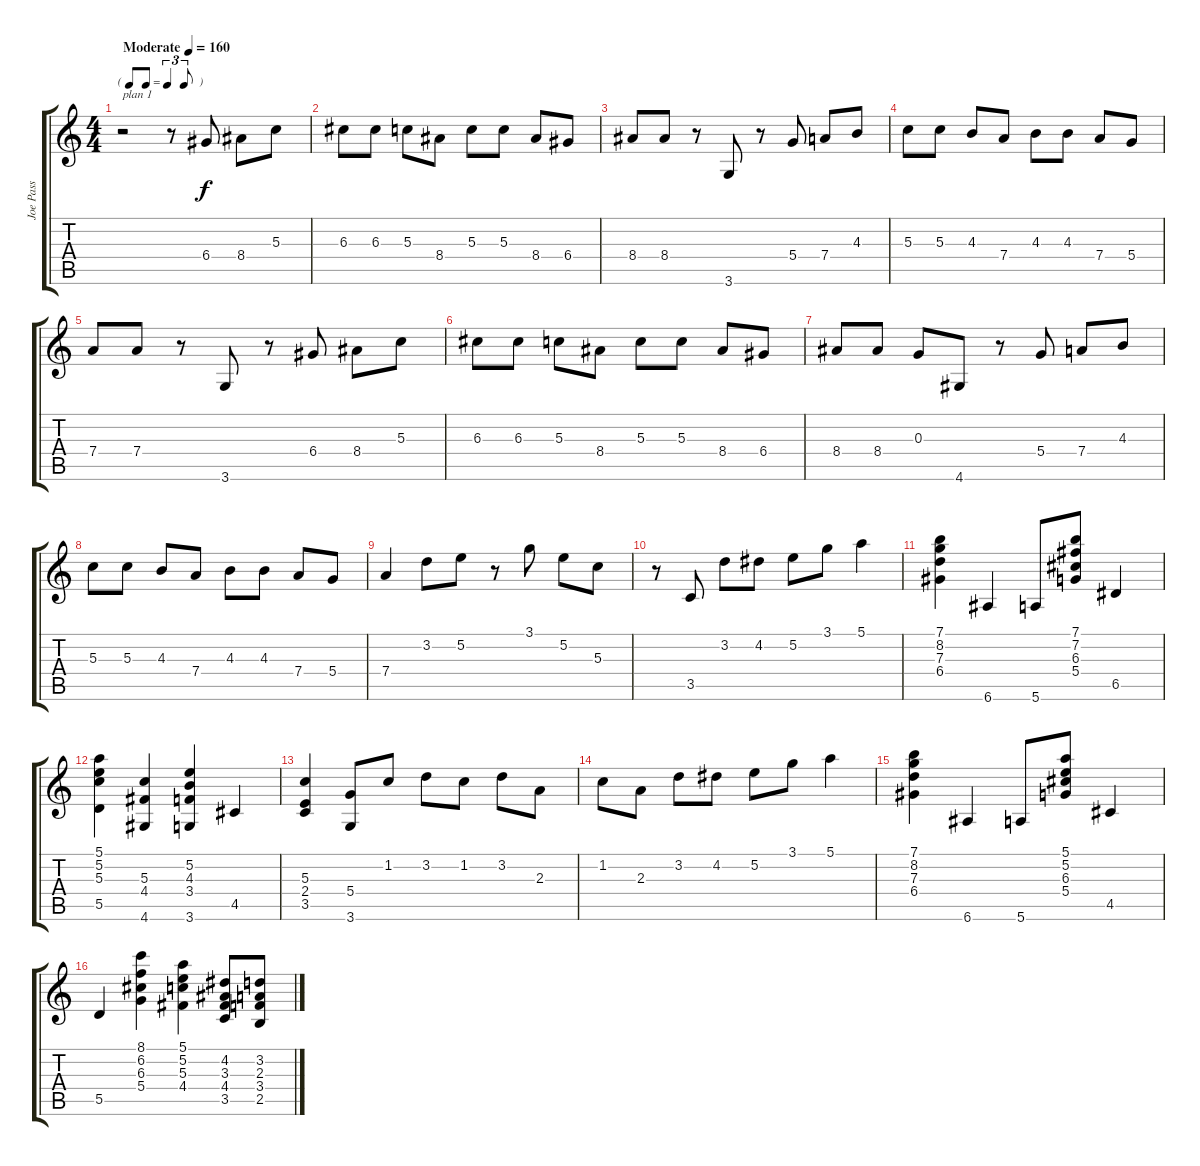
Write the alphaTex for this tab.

\track ("Joe Pass" "Joe Pass") {instrument electricguitarjazz}
\staff {score tabs}
\tuning (E4 B3 G3 D3 A2 E2) {hide}
\ts (4 4)
\tf triplet8th
\tempo (160 "Moderate")
\clef g2
\ks c
r.2{txt "plan 1" dy f instrument electricguitarjazz} r.8 6.4.8 8.4.8 5.3.8 |
6.3.8 6.3.8 5.3.8 8.4.8 5.3.8 5.3.8 8.4.8 6.4.8 |
8.4.8 8.4.8 r.8 3.6.8 r.8 5.4.8 7.4.8 4.3.8 |
5.3.8 5.3.8 4.3.8 7.4.8 4.3.8 4.3.8 7.4.8 5.4.8 |
7.4.8 7.4.8 r.8 3.6.8 r.8 6.4.8 8.4.8 5.3.8 |
6.3.8 6.3.8 5.3.8 8.4.8 5.3.8 5.3.8 8.4.8 6.4.8 |
8.4.8 8.4.8 0.3.8 4.6.8 r.8 5.4.8 7.4.8 4.3.8 |
5.3.8 5.3.8 4.3.8 7.4.8 4.3.8 4.3.8 7.4.8 5.4.8 |
7.4.4 3.2.8 5.2.8 r.8 3.1.8 5.2.8 5.3.8 |
r.8 3.5.8 3.2.8 4.2.8 5.2.8 3.1.8 5.1.4 |
(7.1 8.2 7.3 6.4).4 6.6.4 5.6.8 (7.1 7.2 6.3 5.4).8 6.5.4 |
(5.1 5.2 5.3 5.5).4 (5.3 4.4 4.6).4 (5.2 4.3 3.4 3.6).4 4.5.4 |
(5.3 2.4 3.5).4 (5.4 3.6).8 1.2.8 3.2.8 1.2.8 3.2.8 2.3.8 |
1.2.8 2.3.8 3.2.8 4.2.8 5.2.8 3.1.8 5.1.4 |
(7.1 8.2 7.3 6.4).4 6.6.4 5.6.8 (5.1 5.2 6.3 5.4).8 4.5.4 |
5.5.4 (8.1 6.2 6.3 5.4).4 (5.1 5.2 5.3 4.4).4 (4.2 3.3 4.4 3.5).8 (3.2 2.3 3.4 2.5).8
